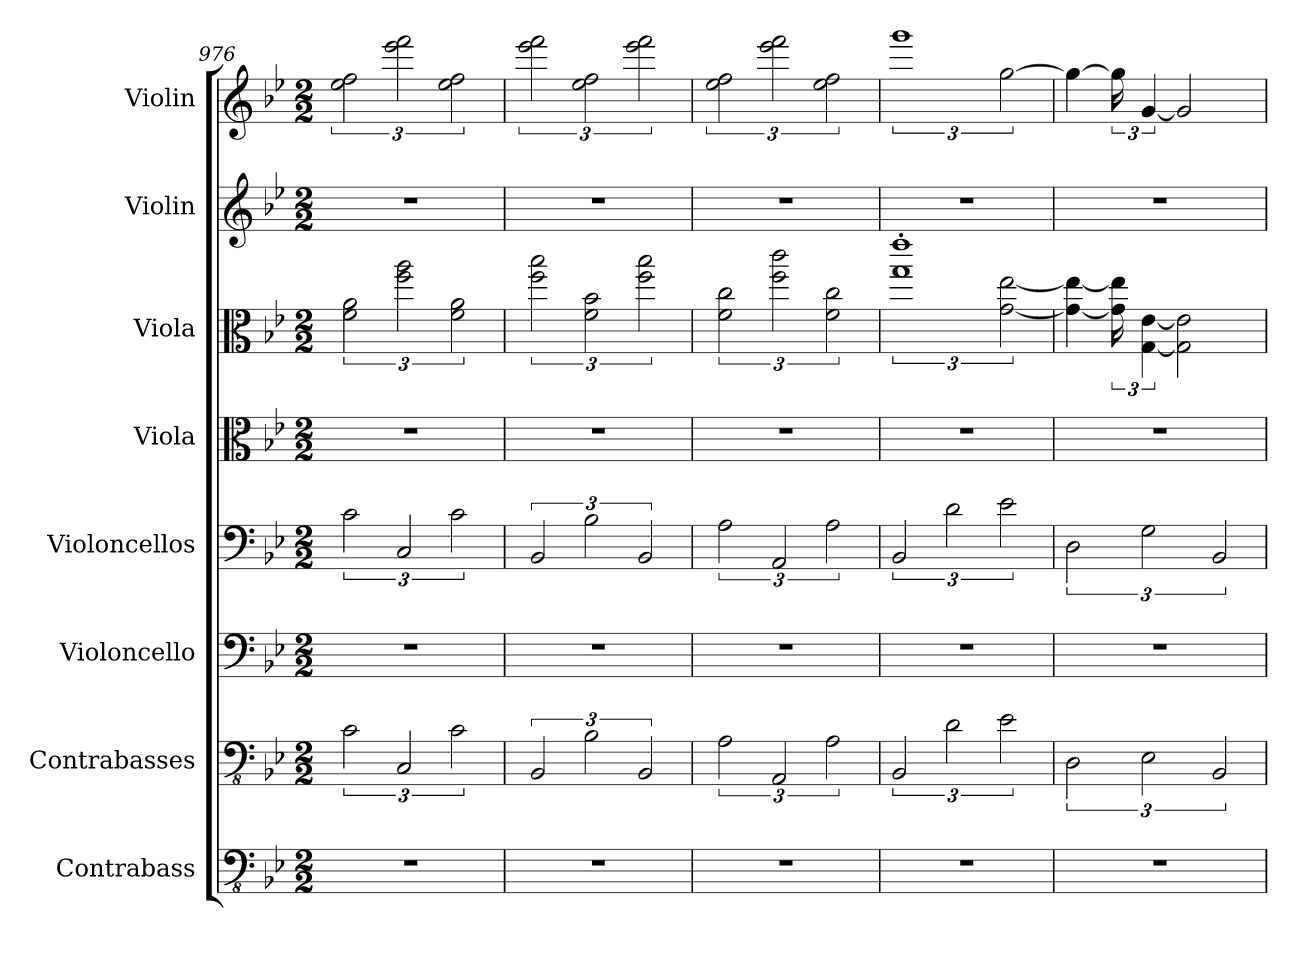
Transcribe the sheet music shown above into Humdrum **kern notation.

**kern	**kern	**kern	**kern	**kern	**kern	**kern	**kern
*part8	*part7	*part6	*part5	*part4	*part3	*part2	*part1
*staff8	*staff7	*staff6	*staff5	*staff4	*staff3	*staff2	*staff1
*I"Contrabass	*I"Contrabasses	*I"Violoncello	*I"Violoncellos	*I"Viola	*I"Viola	*I"Violin	*I"Violin
*I'Cb.	*I'Cbs.	*I'Vc.	*I'Vcs.	*I'Vla.	*I'Vla.	*I'Vln.	*I'Vln.
*clefFv4	*clefFv4	*clefF4	*clefF4	*clefC3	*clefC3	*clefG2	*clefG2
*ITrd7c12	*	*	*	*	*	*	*
*k[b-e-]	*k[b-e-]	*k[b-e-]	*k[b-e-]	*k[b-e-]	*k[b-e-]	*k[b-e-]	*k[b-e-]
*M2/2	*M2/2	*M2/2	*M2/2	*M2/2	*M2/2	*M2/2	*M2/2
=976	=976	=976	=976	=976	=976	=976	=976
1r	3C\	1r	3c\	1r	3f\ 3a\	1r	3ee-\ 3ff\
.	3CC/	.	3C/	.	3ff\ 3aa\	.	3eee-\ 3fff\
.	3C\	.	3c\	.	3f\ 3a\	.	3ee-\ 3ff\
!!LO:PB:g=z
=977	=977	=977	=977	=977	=977	=977	=977
1r	3BBB-/	1r	3BB-/	1r	3ff\ 3bb-\	1r	3eee-\ 3fff\
.	3BB-\	.	3B-\	.	3f\ 3b-\	.	3ee-\ 3ff\
.	3BBB-/	.	3BB-/	.	3ff\ 3bb-\	.	3eee-\ 3fff\
=978	=978	=978	=978	=978	=978	=978	=978
1r	3AA\	1r	3A\	1r	3f\ 3cc\	1r	3ee-\ 3ff\
.	3AAA/	.	3AA/	.	3ff\ 3ccc\	.	3eee-\ 3fff\
.	3AA\	.	3A\	.	3f\ 3cc\	.	3ee-\ 3ff\
!!LO:PB:g=z
=979	=979	=979	=979	=979	=979	=979	=979
*	*	*	*	*	*^	*	*
1r	3BBB-/	1r	3BB-/	1r	1eee-'	3%2gg	1r	3%2ggg
.	3D\	.	3d\	.	.	.	.	.
.	3E-\	.	3e-\	.	.	[3g\ [3ee-\	.	[3gg\
=980	=980	=980	=980	=980	=980	=980	=980	=980
1r	3DD\	1r	3D\	1r	1ryy	4g\_ 4ee-\_	1r	4gg\_
.	.	.	.	.	.	24g\] 24ee-\]	.	24gg\]
.	.	.	.	.	.	24ryy	.	24ryy
.	3EE-\	.	3G\	.	.	[6G\ [6e-\	.	[6g/
.	.	.	.	.	.	2G\] 2e-\]	.	2g/]
.	3BBB-/	.	3BB-/	.	.	.	.	.
*	*	*	*	*	*v	*v	*	*
=	=	=	=	=	=	=	=
*-	*-	*-	*-	*-	*-	*-	*-
